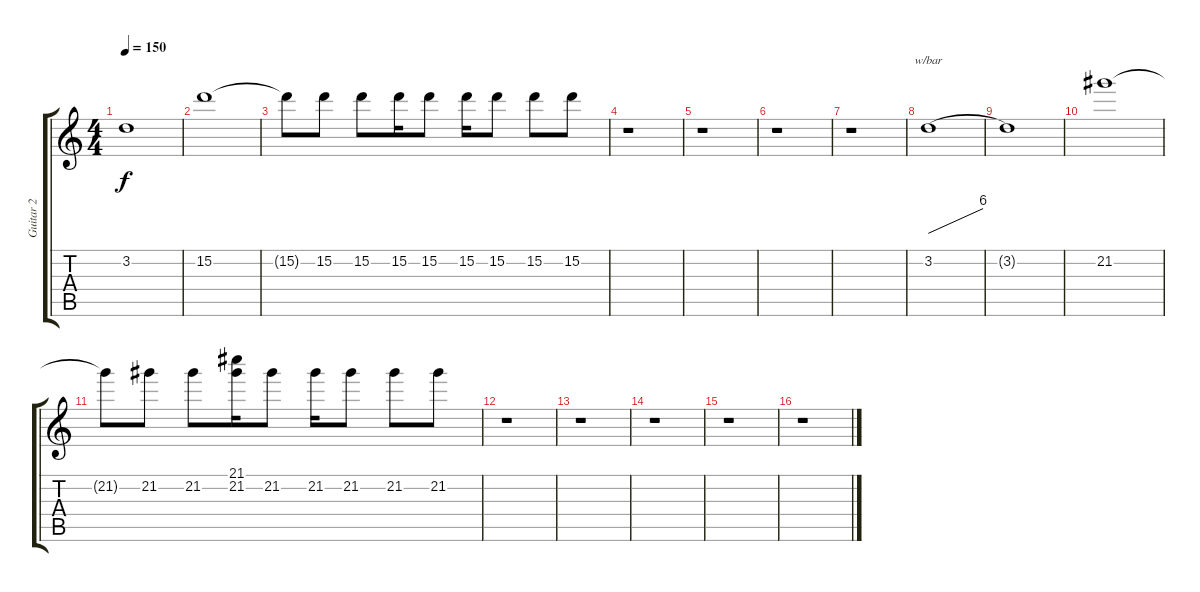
\track ("Guitar 2" "Guitar 2") {instrument distortionguitar}
\staff {score tabs}
\tuning (E4 B3 G3 D3 A2 E2) {hide}
\ts (4 4)
\tempo 150
\clef g2
\ks c
3.2{t}.1{dy f} |
15.2.1 |
15.2{t}.8 15.2.8 15.2.8 15.2.16 15.2.8 15.2.16 15.2.8 15.2.8 15.2.8 |
r.1 |
r.1 |
r.1 |
r.1 |
3.2.1{tbe (dive default 0 0 60 24)} |
3.2{t}.1 |
21.2.1 |
21.2{t}.8 21.2.8 21.2.8 (21.1 21.2).16 21.2.8 21.2.16 21.2.8 21.2.8 21.2.8 |
r.1 |
r.1 |
r.1 |
r.1 |
r.1
